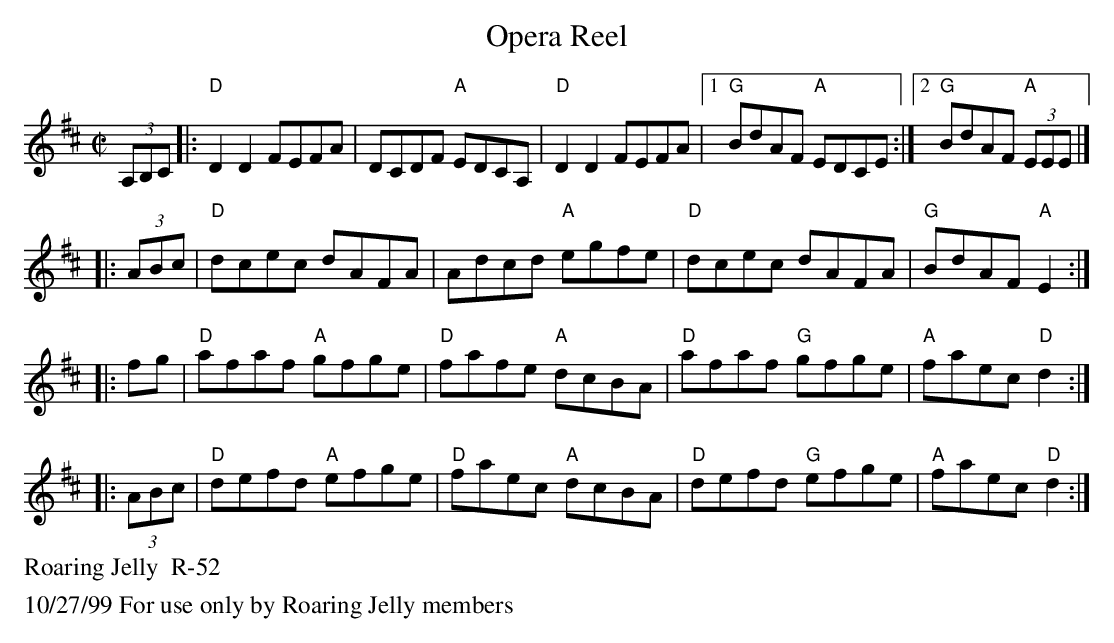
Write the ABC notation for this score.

X:1
T: Opera Reel
M: C|
K: D
(3A,B,C |: "D"D2D2 FEFA| DCDF "A"EDCA,| "D"D2D2 FEFA|1           "G"BdAF "A"EDCE :|2 "G"BdAF "A"(3EEE |]
|:(3ABc| "D"dcec dAFA| Adcd "A"egfe| "D"dcec dAFA| "G"BdAF "A"E2 :|
|:fg| "D"afaf "A"gfge| "D"fafe "A"dcBA| "D"afaf "G"gfge| "A"faec "D" d2 :|
|:(3ABc| "D"defd "A"efge| "D"faec "A"dcBA| "D"defd "G"efge| "A"faec "D"d2 :|
